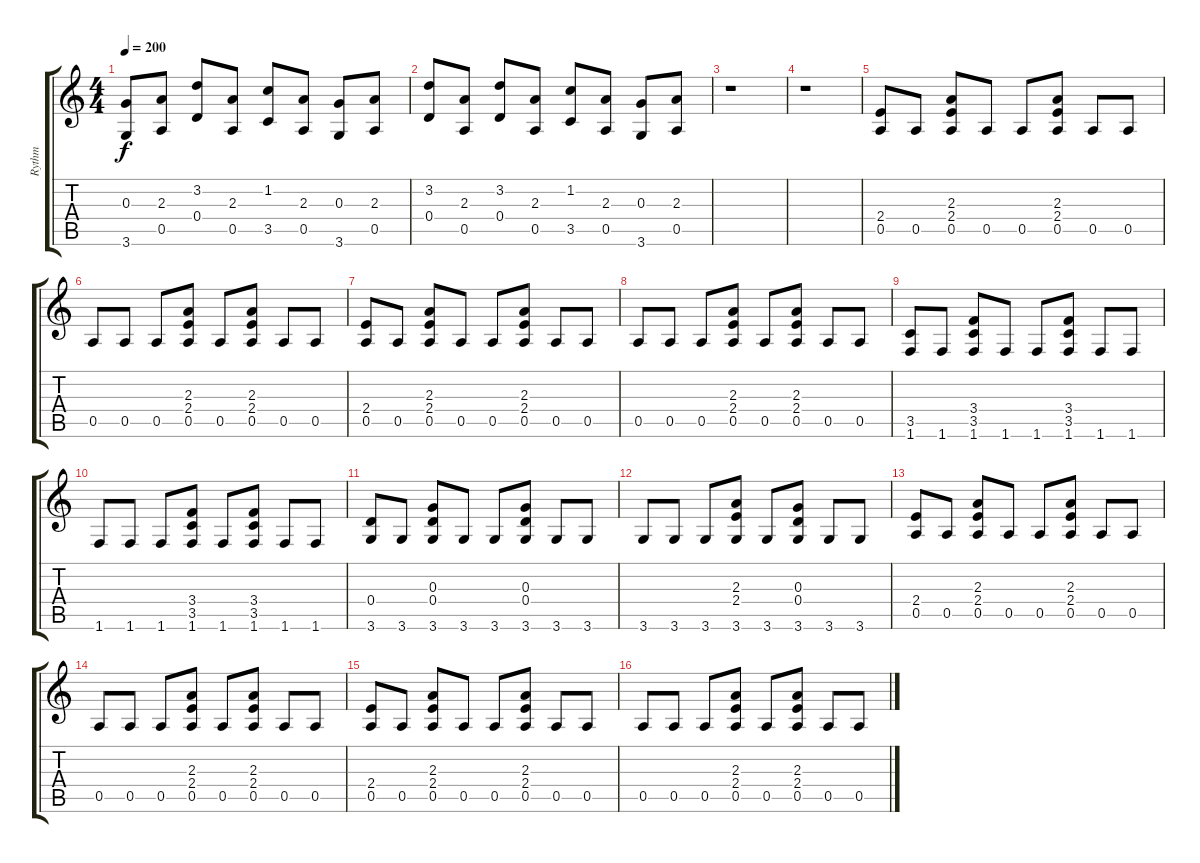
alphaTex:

\track ("Rythm" "Rythm") {instrument distortionguitar}
\staff {score tabs}
\tuning (E4 B3 G3 D3 A2 E2) {hide}
\ts (4 4)
\tempo 200
\clef g2
\ks c
(0.3 3.6).8{dy f} (2.3 0.5).8 (3.2 0.4).8 (2.3 0.5).8 (1.2 3.5).8 (2.3 0.5).8 (0.3 3.6).8 (2.3 0.5).8 |
(3.2 0.4).8 (2.3 0.5).8 (3.2 0.4).8 (2.3 0.5).8 (1.2 3.5).8 (2.3 0.5).8 (0.3 3.6).8 (2.3 0.5).8 |
r.1 |
r.1 |
(2.4 0.5).8 0.5.8 (2.3 2.4 0.5).8 0.5.8 0.5.8 (2.3 2.4 0.5).8 0.5.8 0.5.8 |
0.5.8 0.5.8 0.5.8 (2.3 2.4 0.5).8 0.5.8 (2.3 2.4 0.5).8 0.5.8 0.5.8 |
(2.4 0.5).8 0.5.8 (2.3 2.4 0.5).8 0.5.8 0.5.8 (2.3 2.4 0.5).8 0.5.8 0.5.8 |
0.5.8 0.5.8 0.5.8 (2.3 2.4 0.5).8 0.5.8 (2.3 2.4 0.5).8 0.5.8 0.5.8 |
(3.5 1.6).8 1.6.8 (3.4 3.5 1.6).8 1.6.8 1.6.8 (3.4 3.5 1.6).8 1.6.8 1.6.8 |
1.6.8 1.6.8 1.6.8 (3.4 3.5 1.6).8 1.6.8 (3.4 3.5 1.6).8 1.6.8 1.6.8 |
(0.4 3.6).8 3.6.8 (0.3 0.4 3.6).8 3.6.8 3.6.8 (0.3 0.4 3.6).8 3.6.8 3.6.8 |
3.6.8 3.6.8 3.6.8 (2.3 2.4 3.6).8 3.6.8 (0.3 0.4 3.6).8 3.6.8 3.6.8 |
(2.4 0.5).8 0.5.8 (2.3 2.4 0.5).8 0.5.8 0.5.8 (2.3 2.4 0.5).8 0.5.8 0.5.8 |
0.5.8 0.5.8 0.5.8 (2.3 2.4 0.5).8 0.5.8 (2.3 2.4 0.5).8 0.5.8 0.5.8 |
(2.4 0.5).8 0.5.8 (2.3 2.4 0.5).8 0.5.8 0.5.8 (2.3 2.4 0.5).8 0.5.8 0.5.8 |
0.5.8 0.5.8 0.5.8 (2.3 2.4 0.5).8 0.5.8 (2.3 2.4 0.5).8 0.5.8 0.5.8
